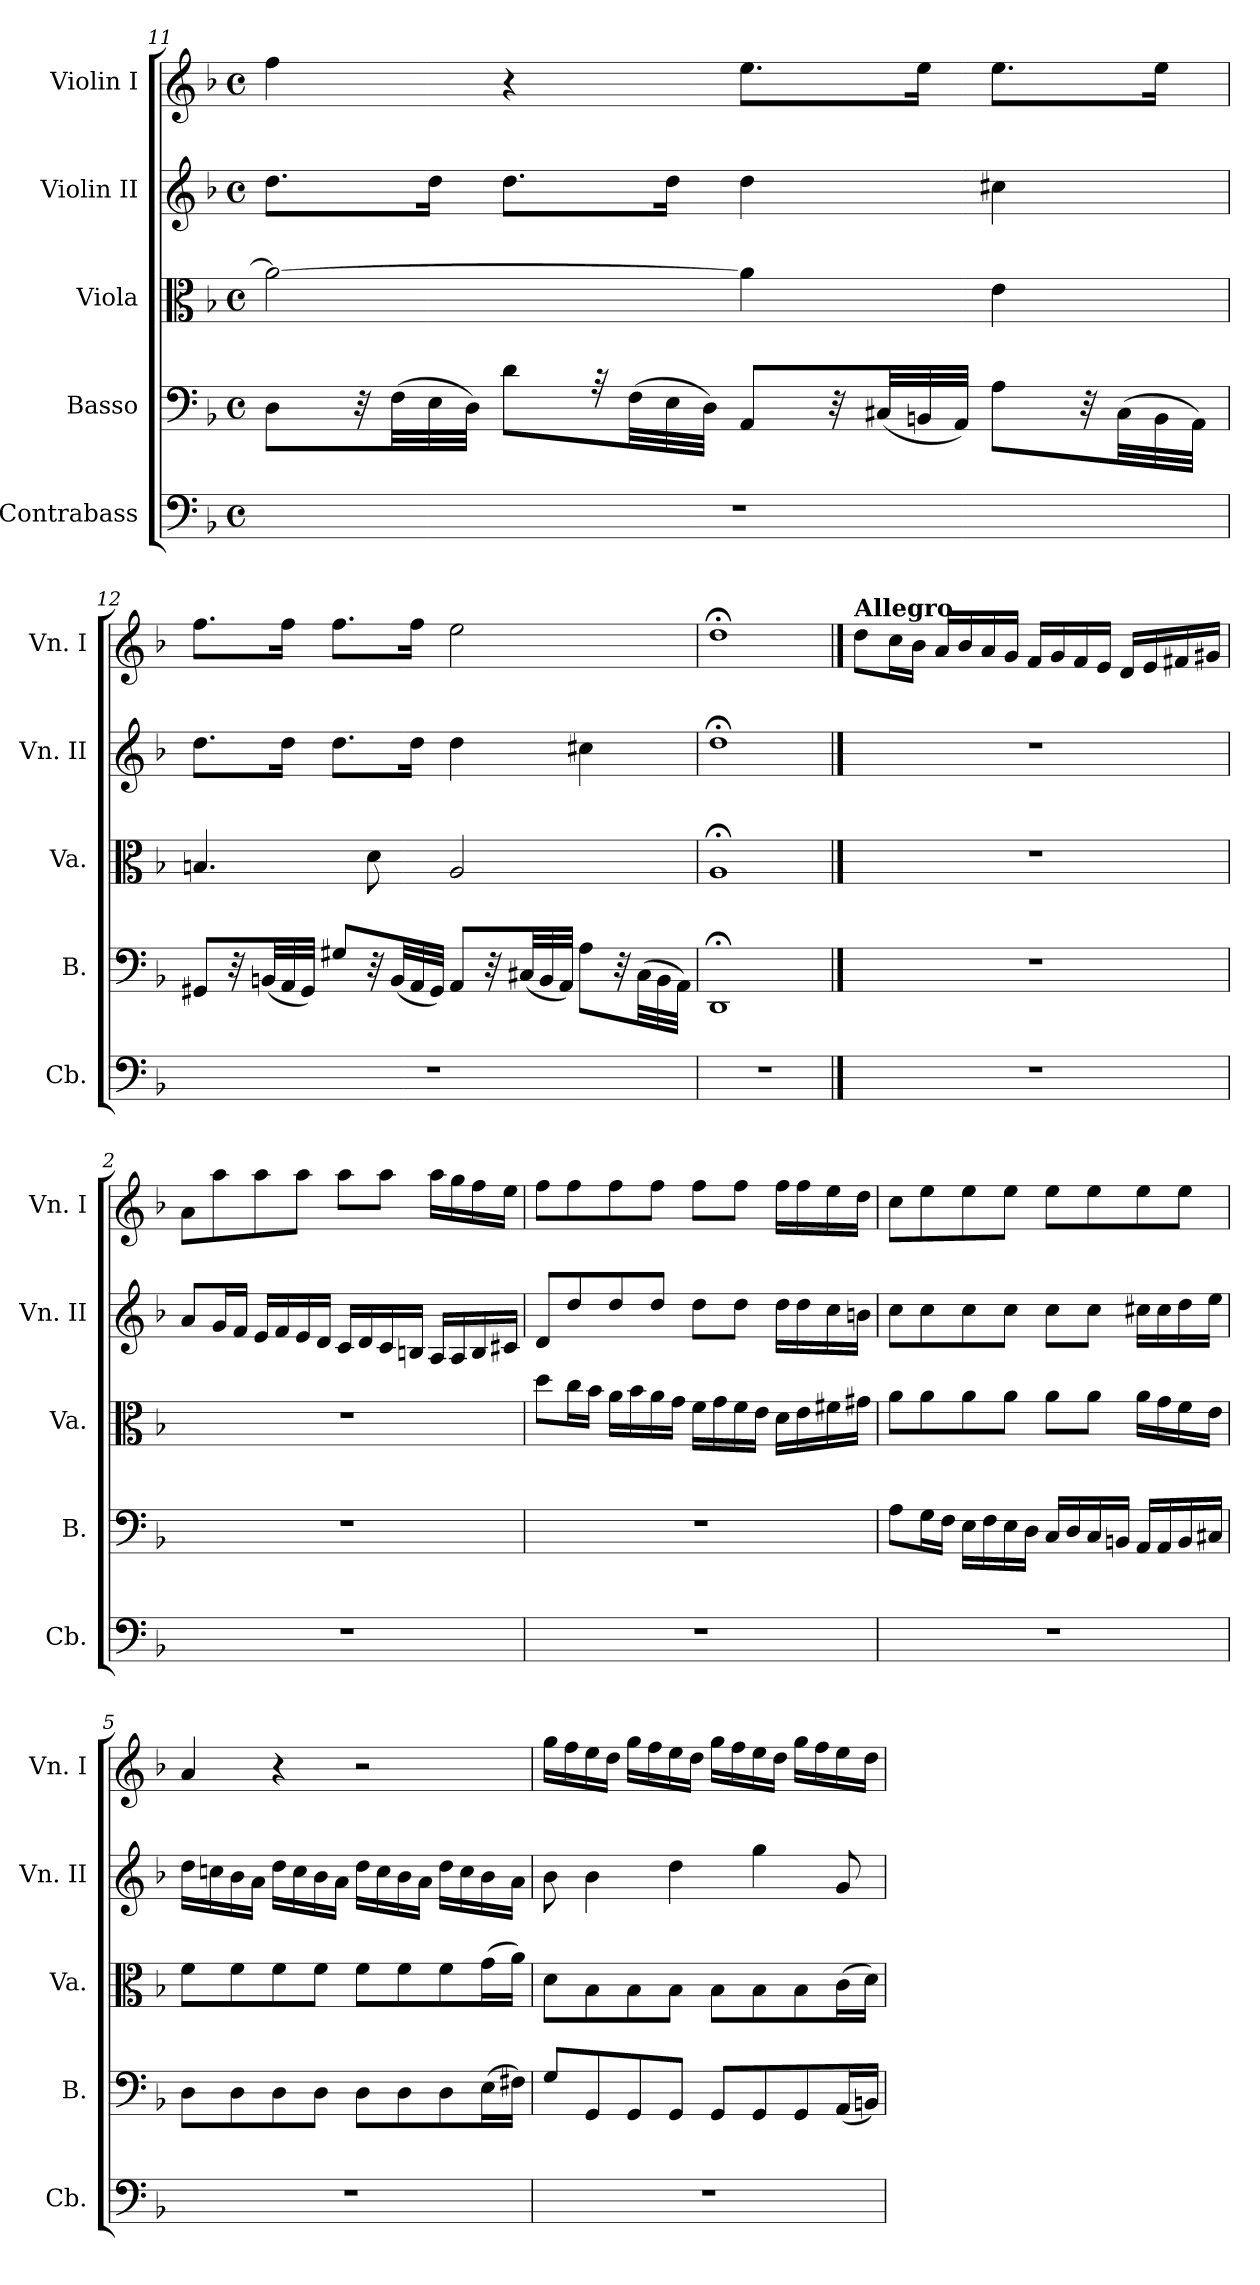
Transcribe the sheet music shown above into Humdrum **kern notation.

**kern	**kern	**dynam	**kern	**dynam	**kern	**dynam	**kern	**dynam
*part5	*part4	*part4	*part3	*part3	*part2	*part2	*part1	*part1
*staff5	*staff4	*staff4	*staff3	*staff3	*staff2	*staff2	*staff1	*staff1
*I"Contrabass	*I"Basso	*	*I"Viola	*	*I"Violin II	*	*I"Violin I	*
*I'Cb.	*I'B.	*	*I'Va.	*	*I'Vn. II	*	*I'Vn. I	*
!!LO:LB:g=z
*clefF4	*clefF4	*	*clefC3	*	*clefG2	*	*clefG2	*
*ITrd7c12	*	*	*	*	*	*	*	*
*k[b-]	*k[b-]	*	*k[b-]	*	*k[b-]	*	*k[b-]	*
*M4/4	*M4/4	*	*M4/4	*	*M4/4	*	*M4/4	*
*met(c)	*met(c)	*	*met(c)	*	*met(c)	*	*met(c)	*
=11	=11	=11	=11	=11	=11	=11	=11	=11
1r	8D\L	.	2a\_	.	8.dd\L	.	4ff\	.
.	32r	.	.	.	.	.	.	.
.	(>32F\LL	.	.	.	.	.	.	.
.	32E\	.	.	.	16dd\Jk	.	.	.
.	32D\JJJ)	.	.	.	.	.	.	.
.	8d\L	.	.	.	8.dd\L	.	4r	.
.	32r	.	.	.	.	.	.	.
.	(>32F\LL	.	.	.	.	.	.	.
.	32E\	.	.	.	16dd\Jk	.	.	.
.	32D\JJJ)	.	.	.	.	.	.	.
.	8AA/L	.	4a\]	.	4dd\	.	8.ee\L	.
.	32r	.	.	.	.	.	.	.
.	(<32C#X/LL	.	.	.	.	.	.	.
.	32BBn/	.	.	.	.	.	16ee\Jk	.
.	32AA/JJJ)	.	.	.	.	.	.	.
.	8A\L	.	4e\	.	4cc#X\	.	8.ee\L	.
.	32r	.	.	.	.	.	.	.
.	(>32C#\LL	.	.	.	.	.	.	.
.	32BB\	.	.	.	.	.	16ee\Jk	.
.	32AA\JJJ)	.	.	.	.	.	.	.
=12	=12	=12	=12	=12	=12	=12	=12	=12
1r	8GG#X/L	.	4.Bn/	.	8.dd\L	.	8.ff\L	.
.	32r	.	.	.	.	.	.	.
.	(<32BBn/LL	.	.	.	.	.	.	.
.	32AA/	.	.	.	16dd\Jk	.	16ff\Jk	.
.	32GG#/JJJ)	.	.	.	.	.	.	.
.	8G#X/L	.	.	.	8.dd\L	.	8.ff\L	.
.	32r	.	8d\	.	.	.	.	.
.	(<32BB/LL	.	.	.	.	.	.	.
.	32AA/	.	.	.	16dd\Jk	.	16ff\Jk	.
.	32GG#/JJJ)	.	.	.	.	.	.	.
.	8AA/L	.	2A/	.	4dd\	.	2ee\	.
.	32r	.	.	.	.	.	.	.
.	(<32C#X/LL	.	.	.	.	.	.	.
.	32BB/	.	.	.	.	.	.	.
.	32AA/JJJ)	.	.	.	.	.	.	.
.	8A\L	.	.	.	4cc#X\	.	.	.
.	32r	.	.	.	.	.	.	.
.	(>32C#\LL	.	.	.	.	.	.	.
.	32BB\	.	.	.	.	.	.	.
.	32AA\JJJ)	.	.	.	.	.	.	.
=13	=13	=13	=13	=13	=13	=13	=13	=13
1r	1DD;<	.	1A;<	.	1dd;<	.	1dd;<	.
!!LO:PB:g=z
==1	==1	==1	==1	==1	==1	==1	==1	==1
!	!	!	!	!	!	!	!LO:TX:a:B:t=Allegro	!
!	!	!	!	!	!	!	!	!LO:DY:b
!	!	!	!	!	!	!	!	!LO:DY:n=1:b
!	!	!	!	!	!	!	!	!LO:DY:n=2:b
1r	1r	.	1r	.	1r	.	8dd\L	other-dynamics f other-dynamics
.	.	.	.	.	.	.	16cc\L	.
.	.	.	.	.	.	.	16b-\JJ	.
.	.	.	.	.	.	.	16a/LL	.
.	.	.	.	.	.	.	16b-/	.
.	.	.	.	.	.	.	16a/	.
.	.	.	.	.	.	.	16g/JJ	.
.	.	.	.	.	.	.	16f/LL	.
.	.	.	.	.	.	.	16g/	.
.	.	.	.	.	.	.	16f/	.
.	.	.	.	.	.	.	16e/JJ	.
.	.	.	.	.	.	.	16d/LL	.
.	.	.	.	.	.	.	16e/	.
.	.	.	.	.	.	.	16f#X/	.
.	.	.	.	.	.	.	16g#X/JJ	.
=2	=2	=2	=2	=2	=2	=2	=2	=2
!	!	!	!	!	!	!LO:DY:b	!	!
!	!	!	!	!	!	!LO:DY:n=1:b	!	!
!	!	!	!	!	!	!LO:DY:n=2:b	!	!
1r	1r	.	1r	.	8a/L	other-dynamics f other-dynamics	8a\L	.
.	.	.	.	.	16g/L	.	8aa\	.
.	.	.	.	.	16f/JJ	.	.	.
.	.	.	.	.	16e/LL	.	8aa\	.
.	.	.	.	.	16f/	.	.	.
.	.	.	.	.	16e/	.	8aa\J	.
.	.	.	.	.	16d/JJ	.	.	.
.	.	.	.	.	16c/LL	.	8aa\L	.
.	.	.	.	.	16d/	.	.	.
.	.	.	.	.	16c/	.	8aa\J	.
.	.	.	.	.	16Bn/JJ	.	.	.
.	.	.	.	.	16A/LL	.	16aa\LL	.
.	.	.	.	.	16A/	.	16gg\	.
.	.	.	.	.	16B/	.	16ff\	.
.	.	.	.	.	16c#X/JJ	.	16ee\JJ	.
!!LO:LB:g=z
=3	=3	=3	=3	=3	=3	=3	=3	=3
!	!	!	!	!LO:DY:b	!	!	!	!
!	!	!	!	!LO:DY:n=1:b	!	!	!	!
!	!	!	!	!LO:DY:n=2:b	!	!	!	!
1r	1r	.	8dd\L	other-dynamics f other-dynamics	8d/L	.	8ff\L	.
.	.	.	16cc\L	.	8dd/	.	8ff\	.
.	.	.	16b-\JJ	.	.	.	.	.
.	.	.	16a\LL	.	8dd/	.	8ff\	.
.	.	.	16b-\	.	.	.	.	.
.	.	.	16a\	.	8dd/J	.	8ff\J	.
.	.	.	16g\JJ	.	.	.	.	.
.	.	.	16f\LL	.	8dd\L	.	8ff\L	.
.	.	.	16g\	.	.	.	.	.
.	.	.	16f\	.	8dd\J	.	8ff\J	.
.	.	.	16e\JJ	.	.	.	.	.
.	.	.	16d\LL	.	16dd\LL	.	16ff\LL	.
.	.	.	16e\	.	16dd\	.	16ff\	.
.	.	.	16f#X\	.	16cc\	.	16ee\	.
.	.	.	16g#X\JJ	.	16bn\JJ	.	16dd\JJ	.
=4	=4	=4	=4	=4	=4	=4	=4	=4
!	!	!LO:DY:b	!	!	!	!	!	!
!	!	!LO:DY:n=1:b	!	!	!	!	!	!
!	!	!LO:DY:n=2:b	!	!	!	!	!	!
1r	8A\L	other-dynamics f other-dynamics	8a\L	.	8cc\L	.	8cc\L	.
.	16G\L	.	8a\	.	8cc\	.	8ee\	.
.	16F\JJ	.	.	.	.	.	.	.
.	16E\LL	.	8a\	.	8cc\	.	8ee\	.
.	16F\	.	.	.	.	.	.	.
.	16E\	.	8a\J	.	8cc\J	.	8ee\J	.
.	16D\JJ	.	.	.	.	.	.	.
.	16C/LL	.	8a\L	.	8cc\L	.	8ee\L	.
.	16D/	.	.	.	.	.	.	.
.	16C/	.	8a\J	.	8cc\J	.	8ee\	.
.	16BBn/JJ	.	.	.	.	.	.	.
.	16AA/LL	.	16a\LL	.	16cc#X\LL	.	8ee\	.
.	16AA/	.	16g\	.	16cc#\	.	.	.
.	16BB/	.	16f\	.	16dd\	.	8ee\J	.
.	16C#X/JJ	.	16e\JJ	.	16ee\JJ	.	.	.
!!LO:LB:g=z
=5	=5	=5	=5	=5	=5	=5	=5	=5
1r	8D\L	.	8f\L	.	16dd\LL	.	4a/	.
.	.	.	.	.	16ccni\	.	.	.
.	8D\	.	8f\	.	16b-i\	.	.	.
.	.	.	.	.	16a\JJ	.	.	.
.	8D\	.	8f\	.	16dd\LL	.	4r	.
.	.	.	.	.	16cc\	.	.	.
.	8D\J	.	8f\J	.	16b-\	.	.	.
.	.	.	.	.	16a\JJ	.	.	.
.	8D\L	.	8f\L	.	16dd\LL	.	2r	.
.	.	.	.	.	16cc\	.	.	.
.	8D\	.	8f\	.	16b-\	.	.	.
.	.	.	.	.	16a\JJ	.	.	.
.	8D\	.	8f\	.	16dd\LL	.	.	.
.	.	.	.	.	16cc\	.	.	.
.	(>16E\L	.	(>16g\L	.	16b-\	.	.	.
.	16F#X\JJ)	.	16a\JJ)	.	16a\JJ	.	.	.
=6	=6	=6	=6	=6	=6	=6	=6	=6
1r	8G/L	.	8d\L	.	8b-\	.	16gg\LL	.
.	.	.	.	.	.	.	16ff\	.
.	8GG/	.	8B-\	.	4b-\	.	16ee\	.
.	.	.	.	.	.	.	16dd\JJ	.
.	8GG/	.	8B-\	.	.	.	16gg\LL	.
.	.	.	.	.	.	.	16ff\	.
.	8GG/J	.	8B-\J	.	4dd\	.	16ee\	.
.	.	.	.	.	.	.	16dd\JJ	.
.	8GG/L	.	8B-\L	.	.	.	16gg\LL	.
.	.	.	.	.	.	.	16ff\	.
.	8GG/	.	8B-\	.	4gg\	.	16ee\	.
.	.	.	.	.	.	.	16dd\JJ	.
.	8GG/	.	8B-\	.	.	.	16gg\LL	.
.	.	.	.	.	.	.	16ff\	.
.	(<16AA/L	.	(>16c\L	.	8g/	.	16ee\	.
.	16BBn/JJ)	.	16d\JJ)	.	.	.	16dd\JJ	.
=	=	=	=	=	=	=	=	=
*-	*-	*-	*-	*-	*-	*-	*-	*-
